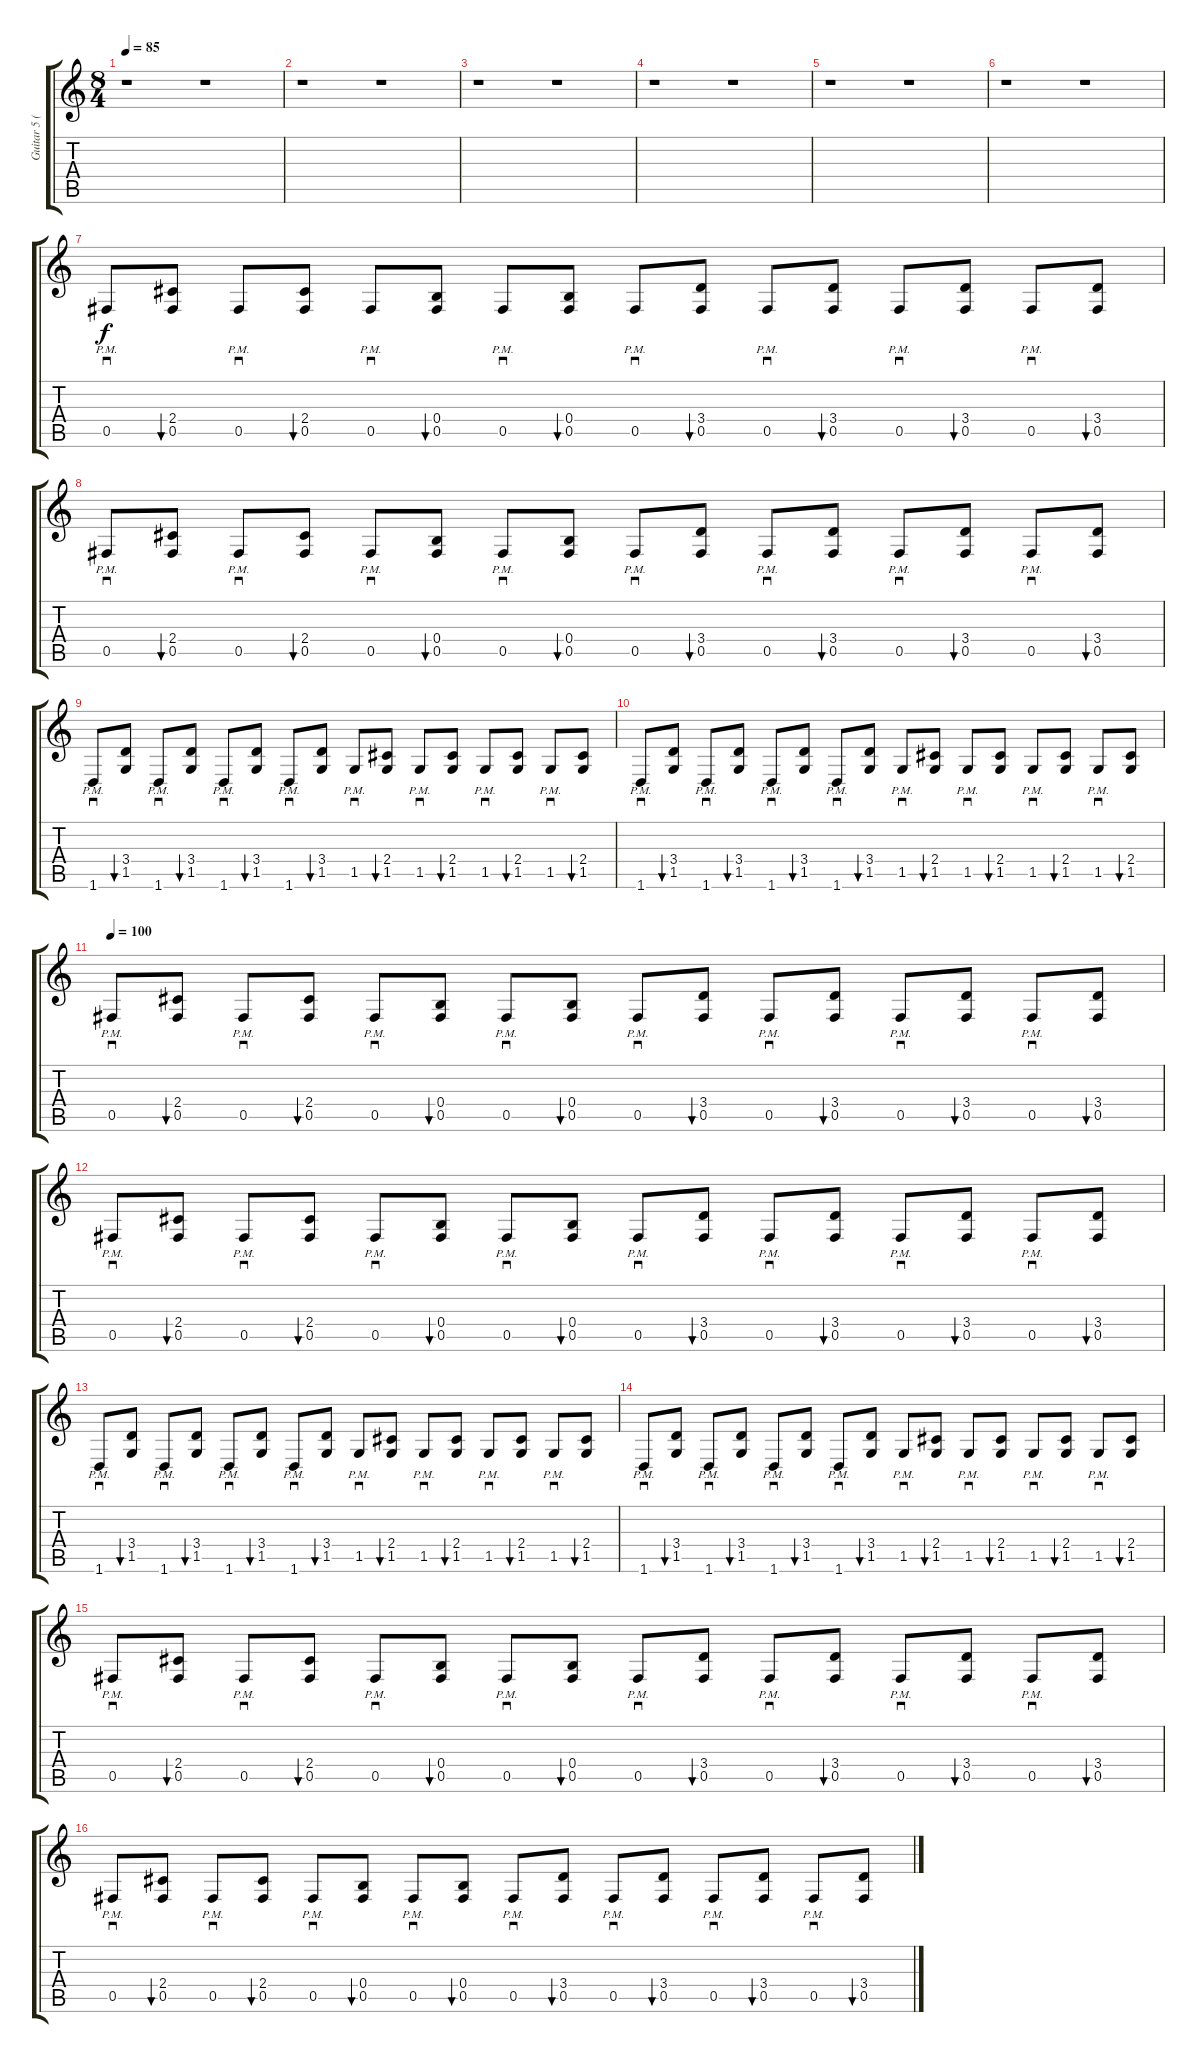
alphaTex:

\track ("Guitar 5 (Distortion)" "Guitar 5 (") {instrument distortionguitar}
\staff {score tabs}
\tuning (Db4 Ab3 E3 B2 Gb2 Db2) {hide}
\ts (8 4)
\tempo 85
\clef g2
\ks c
r.1{dy f} r.1 |
r.1 r.1 |
r.1 r.1 |
r.1 r.1 |
r.1 r.1 |
r.1 r.1 |
0.5{pm}.8{sd} (2.4 0.5).8{bu 30} 0.5{pm}.8{sd} (2.4 0.5).8{bu 30} 0.5{pm}.8{sd} (0.4 0.5).8{bu 30} 0.5{pm}.8{sd} (0.4 0.5).8{bu 30} 0.5{pm}.8{sd} (3.4 0.5).8{bu 30} 0.5{pm}.8{sd} (3.4 0.5).8{bu 30} 0.5{pm}.8{sd} (3.4 0.5).8{bu 30} 0.5{pm}.8{sd} (3.4 0.5).8{bu 30} |
0.5{pm}.8{sd} (2.4 0.5).8{bu 30} 0.5{pm}.8{sd} (2.4 0.5).8{bu 30} 0.5{pm}.8{sd} (0.4 0.5).8{bu 30} 0.5{pm}.8{sd} (0.4 0.5).8{bu 30} 0.5{pm}.8{sd} (3.4 0.5).8{bu 30} 0.5{pm}.8{sd} (3.4 0.5).8{bu 30} 0.5{pm}.8{sd} (3.4 0.5).8{bu 30} 0.5{pm}.8{sd} (3.4 0.5).8{bu 30} |
1.6{pm}.8{sd} (3.4 1.5).8{bu 30} 1.6{pm}.8{sd} (3.4 1.5).8{bu 30} 1.6{pm}.8{sd} (3.4 1.5).8{bu 30} 1.6{pm}.8{sd} (3.4 1.5).8{bu 30} 1.5{pm}.8{sd} (2.4 1.5).8{bu 30} 1.5{pm}.8{sd} (2.4 1.5).8{bu 30} 1.5{pm}.8{sd} (2.4 1.5).8{bu 30} 1.5{pm}.8{sd} (2.4 1.5).8{bu 30} |
1.6{pm}.8{sd} (3.4 1.5).8{bu 30} 1.6{pm}.8{sd} (3.4 1.5).8{bu 30} 1.6{pm}.8{sd} (3.4 1.5).8{bu 30} 1.6{pm}.8{sd} (3.4 1.5).8{bu 30} 1.5{pm}.8{sd} (2.4 1.5).8{bu 30} 1.5{pm}.8{sd} (2.4 1.5).8{bu 30} 1.5{pm}.8{sd} (2.4 1.5).8{bu 30} 1.5{pm}.8{sd} (2.4 1.5).8{bu 30} |
\tempo 100
0.5{pm}.8{sd} (2.4 0.5).8{bu 30} 0.5{pm}.8{sd} (2.4 0.5).8{bu 30} 0.5{pm}.8{sd} (0.4 0.5).8{bu 30} 0.5{pm}.8{sd} (0.4 0.5).8{bu 30} 0.5{pm}.8{sd} (3.4 0.5).8{bu 30} 0.5{pm}.8{sd} (3.4 0.5).8{bu 30} 0.5{pm}.8{sd} (3.4 0.5).8{bu 30} 0.5{pm}.8{sd} (3.4 0.5).8{bu 30} |
0.5{pm}.8{sd} (2.4 0.5).8{bu 30} 0.5{pm}.8{sd} (2.4 0.5).8{bu 30} 0.5{pm}.8{sd} (0.4 0.5).8{bu 30} 0.5{pm}.8{sd} (0.4 0.5).8{bu 30} 0.5{pm}.8{sd} (3.4 0.5).8{bu 30} 0.5{pm}.8{sd} (3.4 0.5).8{bu 30} 0.5{pm}.8{sd} (3.4 0.5).8{bu 30} 0.5{pm}.8{sd} (3.4 0.5).8{bu 30} |
1.6{pm}.8{sd} (3.4 1.5).8{bu 30} 1.6{pm}.8{sd} (3.4 1.5).8{bu 30} 1.6{pm}.8{sd} (3.4 1.5).8{bu 30} 1.6{pm}.8{sd} (3.4 1.5).8{bu 30} 1.5{pm}.8{sd} (2.4 1.5).8{bu 30} 1.5{pm}.8{sd} (2.4 1.5).8{bu 30} 1.5{pm}.8{sd} (2.4 1.5).8{bu 30} 1.5{pm}.8{sd} (2.4 1.5).8{bu 30} |
1.6{pm}.8{sd} (3.4 1.5).8{bu 30} 1.6{pm}.8{sd} (3.4 1.5).8{bu 30} 1.6{pm}.8{sd} (3.4 1.5).8{bu 30} 1.6{pm}.8{sd} (3.4 1.5).8{bu 30} 1.5{pm}.8{sd} (2.4 1.5).8{bu 30} 1.5{pm}.8{sd} (2.4 1.5).8{bu 30} 1.5{pm}.8{sd} (2.4 1.5).8{bu 30} 1.5{pm}.8{sd} (2.4 1.5).8{bu 30} |
0.5{pm}.8{sd} (2.4 0.5).8{bu 30} 0.5{pm}.8{sd} (2.4 0.5).8{bu 30} 0.5{pm}.8{sd} (0.4 0.5).8{bu 30} 0.5{pm}.8{sd} (0.4 0.5).8{bu 30} 0.5{pm}.8{sd} (3.4 0.5).8{bu 30} 0.5{pm}.8{sd} (3.4 0.5).8{bu 30} 0.5{pm}.8{sd} (3.4 0.5).8{bu 30} 0.5{pm}.8{sd} (3.4 0.5).8{bu 30} |
0.5{pm}.8{sd} (2.4 0.5).8{bu 30} 0.5{pm}.8{sd} (2.4 0.5).8{bu 30} 0.5{pm}.8{sd} (0.4 0.5).8{bu 30} 0.5{pm}.8{sd} (0.4 0.5).8{bu 30} 0.5{pm}.8{sd} (3.4 0.5).8{bu 30} 0.5{pm}.8{sd} (3.4 0.5).8{bu 30} 0.5{pm}.8{sd} (3.4 0.5).8{bu 30} 0.5{pm}.8{sd} (3.4 0.5).8{bu 30}
